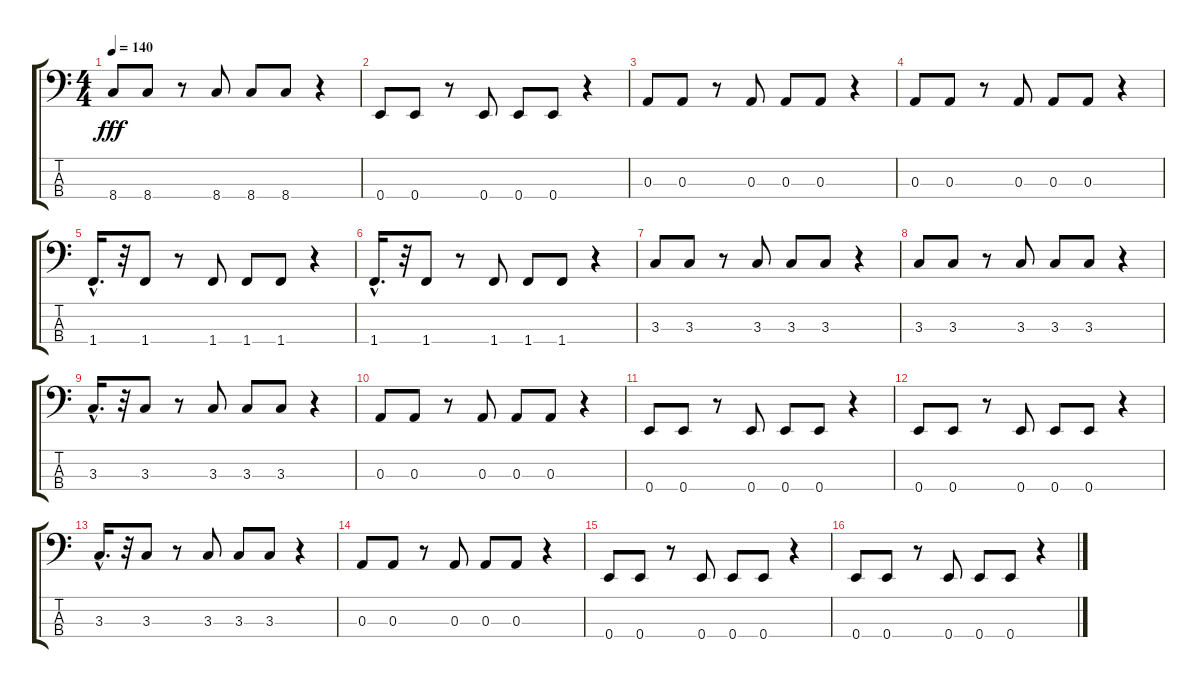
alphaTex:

\track "" {instrument slapbass1}
\staff {score tabs}
\tuning (G2 D2 A1 E1) {hide}
\ts (4 4)
\tempo 140
\clef f4
\ks c
8.4.8{dy fff} 8.4.8 r.8 8.4.8 8.4.8 8.4.8 r.4 |
0.4.8 0.4.8 r.8 0.4.8 0.4.8 0.4.8 r.4 |
0.3.8 0.3.8 r.8 0.3.8 0.3.8 0.3.8 r.4 |
0.3.8 0.3.8 r.8 0.3.8 0.3.8 0.3.8 r.4 |
1.4{hac}.16{d} r.32 1.4.8 r.8 1.4.8 1.4.8 1.4.8 r.4 |
1.4{hac}.16{d} r.32 1.4.8 r.8 1.4.8 1.4.8 1.4.8 r.4 |
3.3.8 3.3.8 r.8 3.3.8 3.3.8 3.3.8 r.4 |
3.3.8 3.3.8 r.8 3.3.8 3.3.8 3.3.8 r.4 |
3.3{hac}.16{d} r.32 3.3.8 r.8 3.3.8 3.3.8 3.3.8 r.4 |
0.3.8 0.3.8 r.8 0.3.8 0.3.8 0.3.8 r.4 |
0.4.8 0.4.8 r.8 0.4.8 0.4.8 0.4.8 r.4 |
0.4.8 0.4.8 r.8 0.4.8 0.4.8 0.4.8 r.4 |
3.3{hac}.16{d} r.32 3.3.8 r.8 3.3.8 3.3.8 3.3.8 r.4 |
0.3.8 0.3.8 r.8 0.3.8 0.3.8 0.3.8 r.4 |
0.4.8 0.4.8 r.8 0.4.8 0.4.8 0.4.8 r.4 |
0.4.8 0.4.8 r.8 0.4.8 0.4.8 0.4.8 r.4
